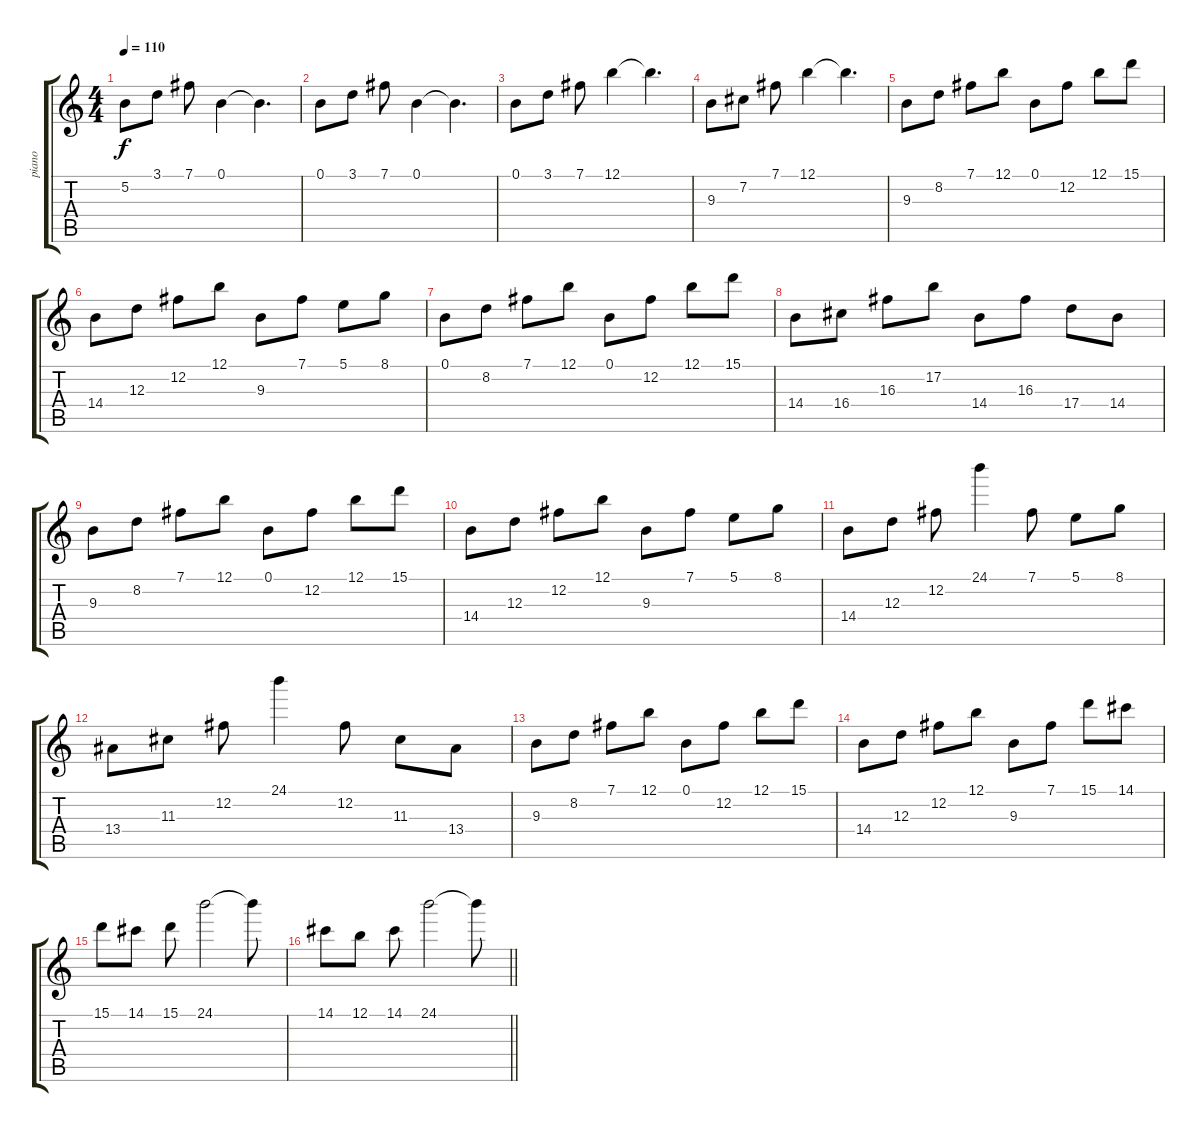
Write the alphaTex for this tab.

\track ("piano" "piano") {instrument electricgrandpiano}
\staff {score tabs}
\tuning (B4 Gb4 D4 A3 E3 B2) {hide}
\ts (4 4)
\tempo 110
\clef g2
\ks c
5.2.8{dy f} 3.1.8 7.1.8 0.1.4 0.1{t}.4{d} |
0.1.8 3.1.8 7.1.8 0.1.4 0.1{t}.4{d} |
0.1.8 3.1.8 7.1.8 12.1.4 12.1{t}.4{d} |
9.3.8 7.2.8 7.1.8 12.1.4 12.1{t}.4{d} |
9.3.8 8.2.8 7.1.8 12.1.8 0.1.8 12.2.8 12.1.8 15.1.8 |
14.4.8 12.3.8 12.2.8 12.1.8 9.3.8 7.1.8 5.1.8 8.1.8 |
0.1.8 8.2.8 7.1.8 12.1.8 0.1.8 12.2.8 12.1.8 15.1.8 |
14.4.8 16.4.8 16.3.8 17.2.8 14.4.8 16.3.8 17.4.8 14.4.8 |
9.3.8 8.2.8 7.1.8 12.1.8 0.1.8 12.2.8 12.1.8 15.1.8 |
14.4.8 12.3.8 12.2.8 12.1.8 9.3.8 7.1.8 5.1.8 8.1.8 |
14.4.8 12.3.8 12.2.8 24.1.4 7.1.8 5.1.8 8.1.8 |
13.4.8 11.3.8 12.2.8 24.1.4 12.2.8 11.3.8 13.4.8 |
9.3.8 8.2.8 7.1.8 12.1.8 0.1.8 12.2.8 12.1.8 15.1.8 |
14.4.8 12.3.8 12.2.8 12.1.8 9.3.8 7.1.8 15.1.8 14.1.8 |
15.1.8 14.1.8 15.1.8 24.1.2 24.1{t}.8 |
\barLineRight lightlight
14.1.8 12.1.8 14.1.8 24.1.2 24.1{t}.8
